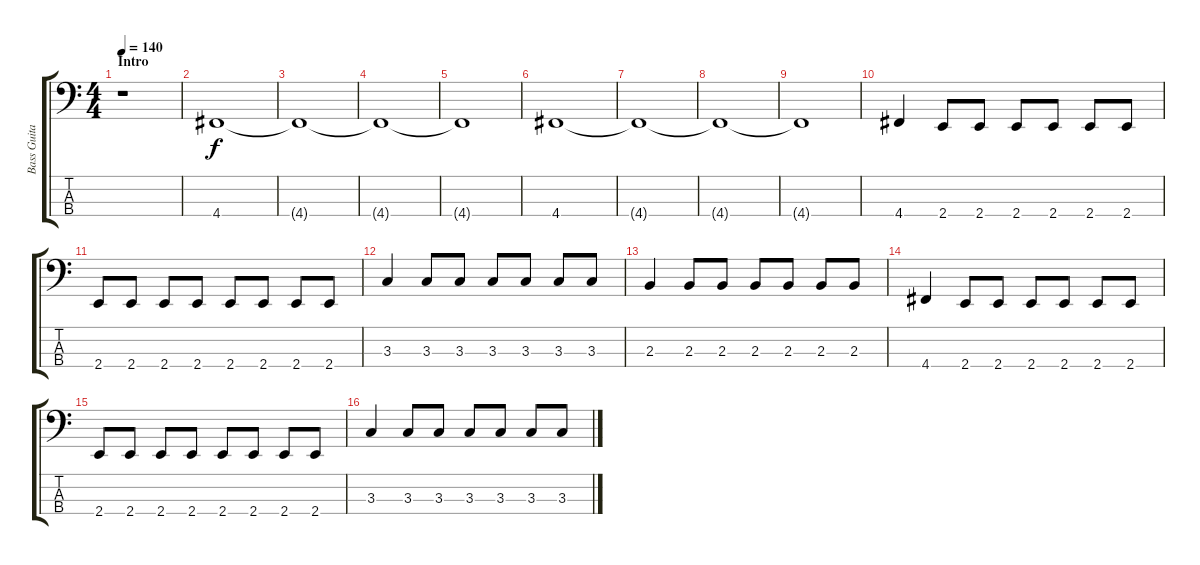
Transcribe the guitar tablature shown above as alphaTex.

\track ("Bass Guitar" "Bass Guita") {instrument electricbasspick}
\staff {score tabs}
\tuning (G2 D2 A1 D1) {hide}
\ts (4 4)
\section ("" "Intro")
\tempo 140
\clef f4
\ks c
r.1{dy f instrument electricbasspick} |
4.4.1 |
4.4{t}.1 |
4.4{t}.1 |
4.4{t}.1 |
4.4.1 |
4.4{t}.1 |
4.4{t}.1 |
4.4{t}.1 |
4.4.4 2.4.8 2.4.8 2.4.8 2.4.8 2.4.8 2.4.8 |
2.4.8 2.4.8 2.4.8 2.4.8 2.4.8 2.4.8 2.4.8 2.4.8 |
3.3.4 3.3.8 3.3.8 3.3.8 3.3.8 3.3.8 3.3.8 |
2.3.4 2.3.8 2.3.8 2.3.8 2.3.8 2.3.8 2.3.8 |
4.4.4 2.4.8 2.4.8 2.4.8 2.4.8 2.4.8 2.4.8 |
2.4.8 2.4.8 2.4.8 2.4.8 2.4.8 2.4.8 2.4.8 2.4.8 |
3.3.4 3.3.8 3.3.8 3.3.8 3.3.8 3.3.8 3.3.8
